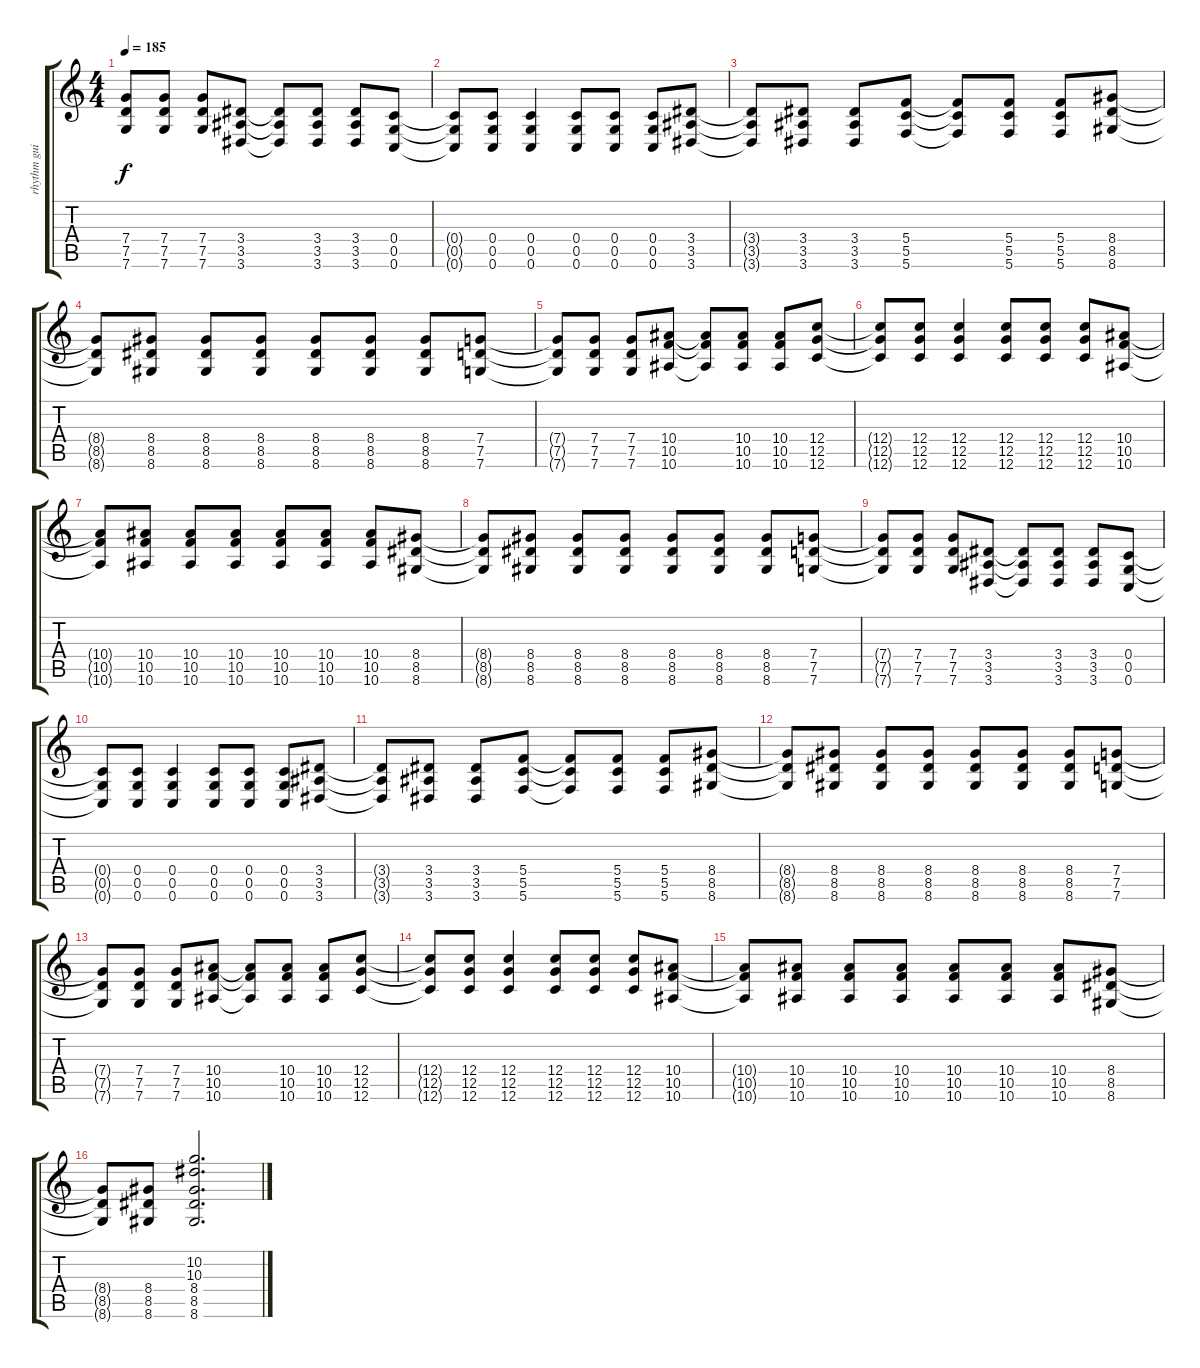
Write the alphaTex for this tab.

\track ("rhythm guitar" "rhythm gui") {instrument distortionguitar}
\staff {score tabs}
\tuning (D4 A3 F3 C3 G2 C2) {hide}
\ts (4 4)
\tempo 185
\clef g2
\ks c
(7.4{t} 7.5{t} 7.6{t}).8{dy f} (7.4 7.5 7.6).8 (7.4 7.5 7.6).8 (3.4 3.5 3.6).8 (3.4{t} 3.5{t} 3.6{t}).8 (3.4 3.5 3.6).8 (3.4 3.5 3.6).8 (0.4 0.5 0.6).8 |
(0.4{t} 0.5{t} 0.6{t}).8 (0.4 0.5 0.6).8 (0.4 0.5 0.6).4 (0.4 0.5 0.6).8 (0.4 0.5 0.6).8 (0.4 0.5 0.6).8 (3.4 3.5 3.6).8 |
(3.4{t} 3.5{t} 3.6{t}).8 (3.4 3.5 3.6).8 (3.4 3.5 3.6).8 (5.4 5.5 5.6).8 (5.4{t} 5.5{t} 5.6{t}).8 (5.4 5.5 5.6).8 (5.4 5.5 5.6).8 (8.4 8.5 8.6).8 |
(8.4{t} 8.5{t} 8.6{t}).8 (8.4 8.5 8.6).8 (8.4 8.5 8.6).8 (8.4 8.5 8.6).8 (8.4 8.5 8.6).8 (8.4 8.5 8.6).8 (8.4 8.5 8.6).8 (7.4 7.5 7.6).8 |
(7.4{t} 7.5{t} 7.6{t}).8 (7.4 7.5 7.6).8 (7.4 7.5 7.6).8 (10.4 10.5 10.6).8 (10.4{t} 10.5{t} 10.6{t}).8 (10.4 10.5 10.6).8 (10.4 10.5 10.6).8 (12.4 12.5 12.6).8 |
(12.4{t} 12.5{t} 12.6{t}).8 (12.4 12.5 12.6).8 (12.4 12.5 12.6).4 (12.4 12.5 12.6).8 (12.4 12.5 12.6).8 (12.4 12.5 12.6).8 (10.4 10.5 10.6).8 |
(10.4{t} 10.5{t} 10.6{t}).8 (10.4 10.5 10.6).8 (10.4 10.5 10.6).8 (10.4 10.5 10.6).8 (10.4 10.5 10.6).8 (10.4 10.5 10.6).8 (10.4 10.5 10.6).8 (8.4 8.5 8.6).8 |
(8.4{t} 8.5{t} 8.6{t}).8 (8.4 8.5 8.6).8 (8.4 8.5 8.6).8 (8.4 8.5 8.6).8 (8.4 8.5 8.6).8 (8.4 8.5 8.6).8 (8.4 8.5 8.6).8 (7.4 7.5 7.6).8 |
(7.4{t} 7.5{t} 7.6{t}).8 (7.4 7.5 7.6).8 (7.4 7.5 7.6).8 (3.4 3.5 3.6).8 (3.4{t} 3.5{t} 3.6{t}).8 (3.4 3.5 3.6).8 (3.4 3.5 3.6).8 (0.4 0.5 0.6).8 |
(0.4{t} 0.5{t} 0.6{t}).8 (0.4 0.5 0.6).8 (0.4 0.5 0.6).4 (0.4 0.5 0.6).8 (0.4 0.5 0.6).8 (0.4 0.5 0.6).8 (3.4 3.5 3.6).8 |
(3.4{t} 3.5{t} 3.6{t}).8 (3.4 3.5 3.6).8 (3.4 3.5 3.6).8 (5.4 5.5 5.6).8 (5.4{t} 5.5{t} 5.6{t}).8 (5.4 5.5 5.6).8 (5.4 5.5 5.6).8 (8.4 8.5 8.6).8 |
(8.4{t} 8.5{t} 8.6{t}).8 (8.4 8.5 8.6).8 (8.4 8.5 8.6).8 (8.4 8.5 8.6).8 (8.4 8.5 8.6).8 (8.4 8.5 8.6).8 (8.4 8.5 8.6).8 (7.4 7.5 7.6).8 |
(7.4{t} 7.5{t} 7.6{t}).8 (7.4 7.5 7.6).8 (7.4 7.5 7.6).8 (10.4 10.5 10.6).8 (10.4{t} 10.5{t} 10.6{t}).8 (10.4 10.5 10.6).8 (10.4 10.5 10.6).8 (12.4 12.5 12.6).8 |
(12.4{t} 12.5{t} 12.6{t}).8 (12.4 12.5 12.6).8 (12.4 12.5 12.6).4 (12.4 12.5 12.6).8 (12.4 12.5 12.6).8 (12.4 12.5 12.6).8 (10.4 10.5 10.6).8 |
(10.4{t} 10.5{t} 10.6{t}).8 (10.4 10.5 10.6).8 (10.4 10.5 10.6).8 (10.4 10.5 10.6).8 (10.4 10.5 10.6).8 (10.4 10.5 10.6).8 (10.4 10.5 10.6).8 (8.4 8.5 8.6).8 |
(8.4{t} 8.5{t} 8.6{t}).8 (8.4 8.5 8.6).8 (10.2 10.3 8.4 8.5 8.6).2{d}
